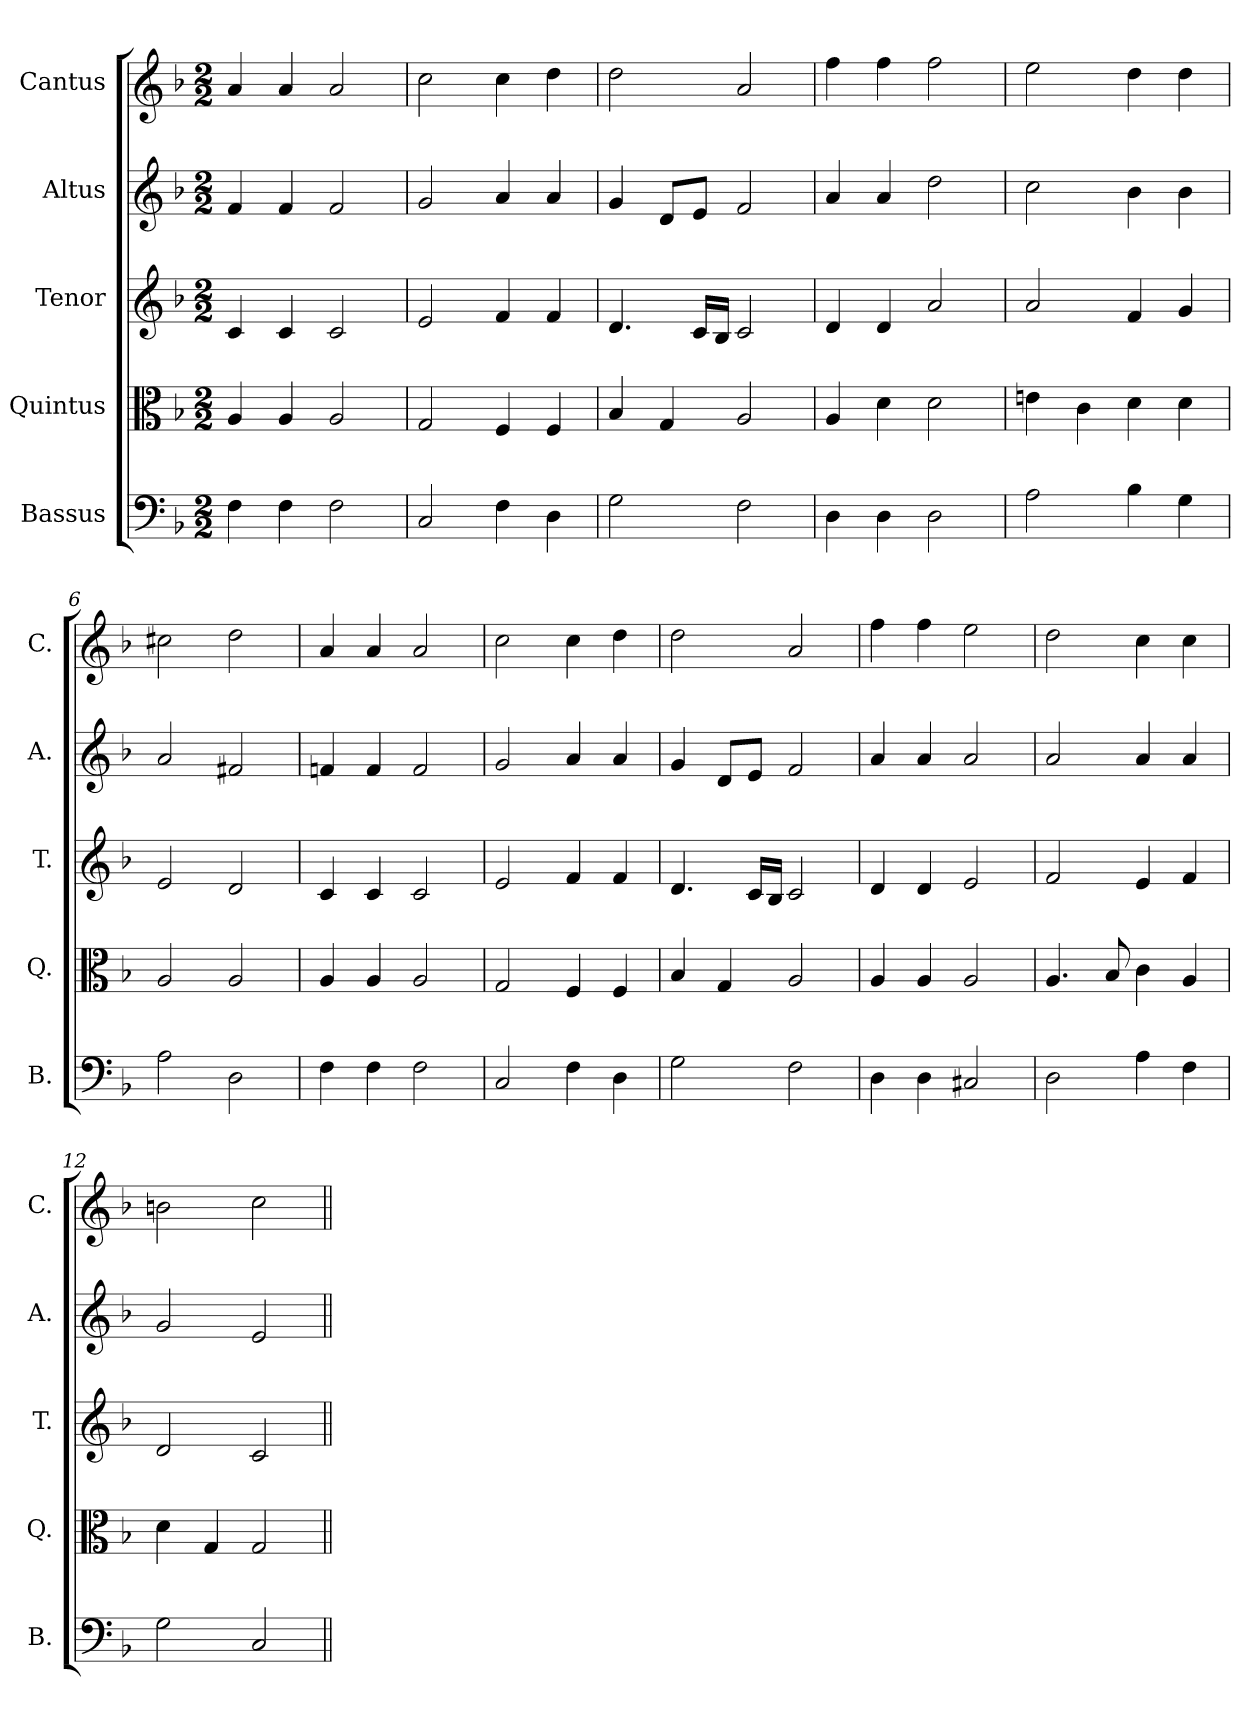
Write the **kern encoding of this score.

**kern	**kern	**kern	**kern	**kern
*part5	*part4	*part3	*part2	*part1
*staff5	*staff4	*staff3	*staff2	*staff1
*I"Bassus	*I"Quintus	*I"Tenor	*I"Altus	*I"Cantus
*I'B.	*I'Q.	*I'T.	*I'A.	*I'C.
*clefF4	*clefC3	*clefG2	*clefG2	*clefG2
*k[b-]	*k[b-]	*k[b-]	*k[b-]	*k[b-]
*F:	*F:	*F:	*F:	*F:
*M2/2	*M2/2	*M2/2	*M2/2	*M2/2
=1	=1	=1	=1	=1
4F\	4A/	4c/	4f/	4a/
4F\	4A/	4c/	4f/	4a/
2F\	2A/	2c/	2f/	2a/
=2	=2	=2	=2	=2
2C/	2G/	2e/	2g/	2cc\
4F\	4F/	4f/	4a/	4cc\
4D\	4F/	4f/	4a/	4dd\
=3	=3	=3	=3	=3
2G\	4B-/	4.d/	4g/	2dd\
.	4G/	.	8d/L	.
.	.	16c/LL	8e/J	.
.	.	16B-/JJ	.	.
2F\	2A/	2c/	2f/	2a/
=4	=4	=4	=4	=4
4D\	4A/	4d/	4a/	4ff\
4D\	4d\	4d/	4a/	4ff\
2D\	2d\	2a/	2dd\	2ff\
=5	=5	=5	=5	=5
2A\	4en\	2a/	2cc\	2ee\
.	4c\	.	.	.
4B-\	4d\	4f/	4b-\	4dd\
4G\	4d\	4g/	4b-\	4dd\
=6	=6	=6	=6	=6
2A\	2A/	2e/	2a/	2cc#X\
2D\	2A/	2d/	2f#X/	2dd\
=7	=7	=7	=7	=7
4F\	4A/	4c/	4fn/	4a/
4F\	4A/	4c/	4f/	4a/
2F\	2A/	2c/	2f/	2a/
=8	=8	=8	=8	=8
2C/	2G/	2e/	2g/	2cc\
4F\	4F/	4f/	4a/	4cc\
4D\	4F/	4f/	4a/	4dd\
=9	=9	=9	=9	=9
2G\	4B-/	4.d/	4g/	2dd\
.	4G/	.	8d/L	.
.	.	16c/LL	8e/J	.
.	.	16B-/JJ	.	.
2F\	2A/	2c/	2f/	2a/
=10	=10	=10	=10	=10
4D\	4A/	4d/	4a/	4ff\
4D\	4A/	4d/	4a/	4ff\
2C#X/	2A/	2e/	2a/	2ee\
=11	=11	=11	=11	=11
2D\	4.A/	2f/	2a/	2dd\
.	8B-/	.	.	.
4A\	4c\	4e/	4a/	4cc\
4F\	4A/	4f/	4a/	4cc\
!!LO:LB:g=z
=12	=12	=12	=12	=12
2G\	4d\	2d/	2g/	2bn\
.	4G/	.	.	.
2C/	2G/	2c/	2e/	2cc\
=||	=||	=||	=||	=||
*-	*-	*-	*-	*-
